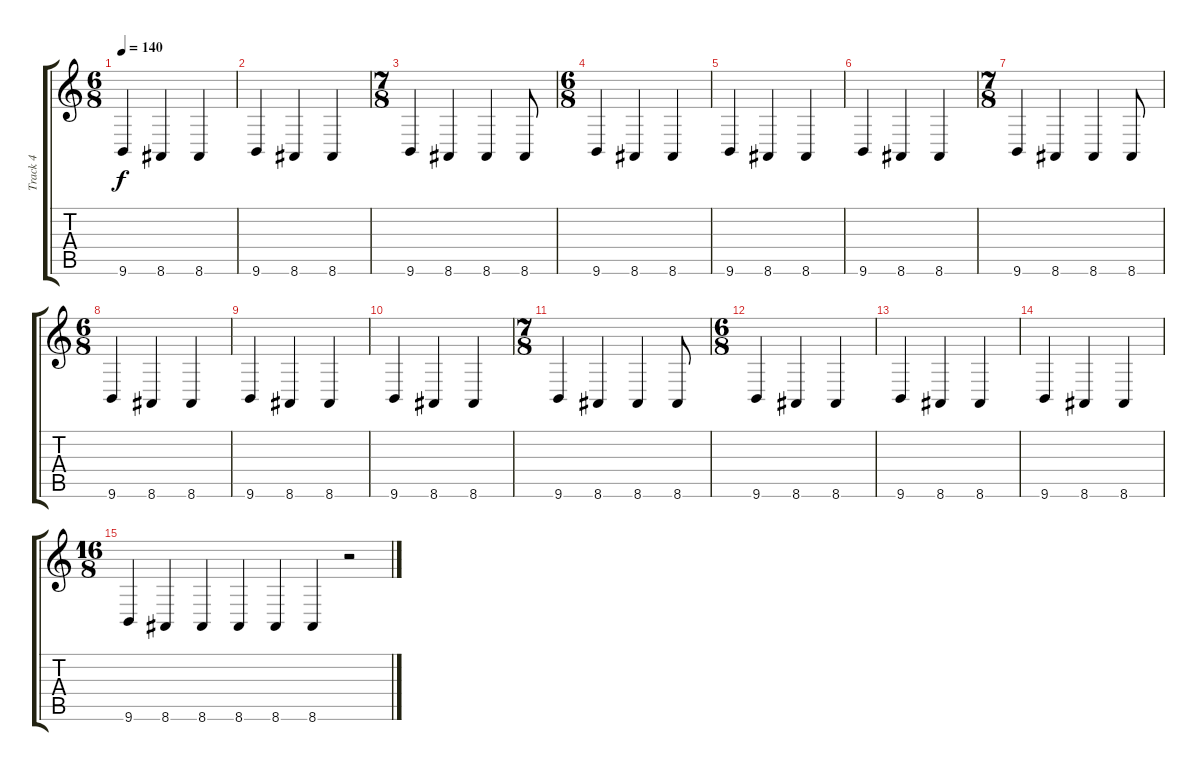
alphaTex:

\track ("Track 4" "Track 4") {instrument woodblock}
\staff {score tabs}
\tuning (E4 B3 G3 D3 A2 D2) {hide}
\ts (6 8)
\tempo 140
\clef g2
\ks c
9.6.4{dy f} 8.6.4 8.6.4 |
9.6.4 8.6.4 8.6.4 |
\ts (7 8)
9.6.4 8.6.4 8.6.4 8.6.8 |
\ts (6 8)
9.6.4 8.6.4 8.6.4 |
9.6.4 8.6.4 8.6.4 |
9.6.4 8.6.4 8.6.4 |
\ts (7 8)
9.6.4 8.6.4 8.6.4 8.6.8 |
\ts (6 8)
9.6.4 8.6.4 8.6.4 |
9.6.4 8.6.4 8.6.4 |
9.6.4 8.6.4 8.6.4 |
\ts (7 8)
9.6.4 8.6.4 8.6.4 8.6.8 |
\ts (6 8)
9.6.4 8.6.4 8.6.4 |
9.6.4 8.6.4 8.6.4 |
9.6.4 8.6.4 8.6.4 |
\ts (16 8)
9.6.4 8.6.4 8.6.4 8.6.4 8.6.4 8.6.4 r.2
